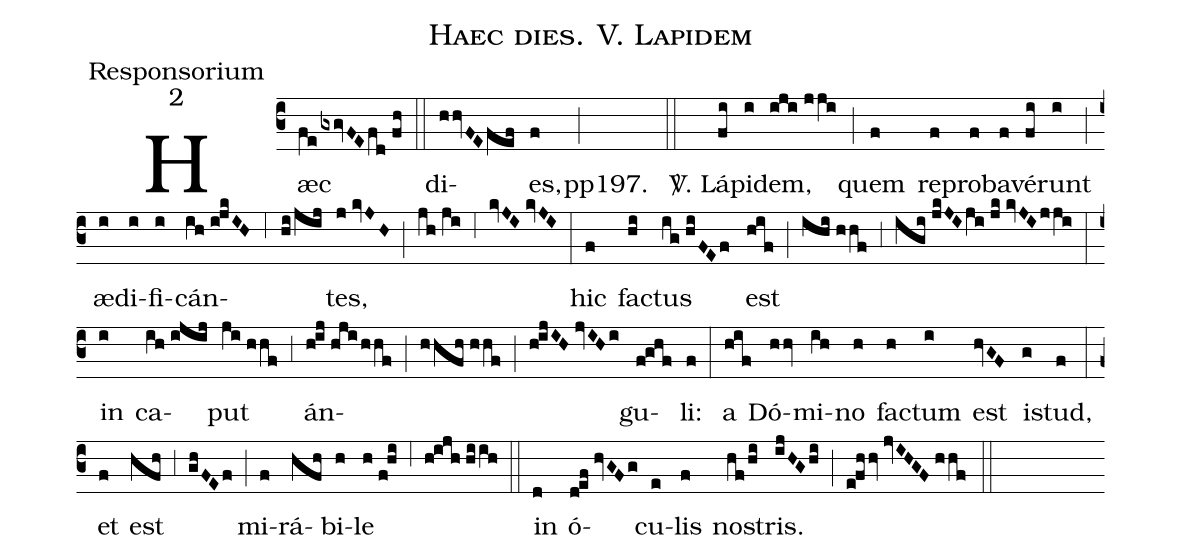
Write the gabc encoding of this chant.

name:Haec dies. V. Lapidem;
office-part:Responsorium;
mode:2;
%%
(c3) Hæc(fe/gxgvFE/fd//fh) (::)
di(hhvFE/fef)es,(f) (;) pp197.() (::)

<sp>V/</sp>. Lá(fi)pi(i)dem,(iji//jji) (;) quem(f) re(f)pro(f)ba(f)vé(fi)runt(i) (;) æ(i)di(i)fi(i)cán(ih//i!jkIH,6hi/jij)tes,(j//kvJH) (;) (jh//ji) (,6) (kvJI//kvJI) (:)
hic(f) fa(hi)ctus(ig//hiFEf) est(hif) (;) (ihi//hhf) (,3) (igi//jkJI/ji//jk//kvJI/jji) (:)
in(i) ca(ih//ijij)put(ji//hhf) (,3) án(h!ij//hji/hhf)(;)(hhfh//hhf)(;)(h!ijIH//jvIHi)gu(f!ghf)li:(f) (:)
a(hif) Dó(hhv)mi(ih)no(h) fa(h)ctum(i) est(hvGF) i(g)stud,(f) (:)
et(f) est(hfh) (,3) (ghFEf) (;) mi(f)rá(hfh)bi(h)le(h//f!hi) (,6) (h!ijh//hiih) (::)
in(d) ó(d!ef//hvGFg)cu(e)lis(f) no(hf/hi)stris.(ijHGhi) (;) (e!fhhv//jvIHGF//hhf) (::)
